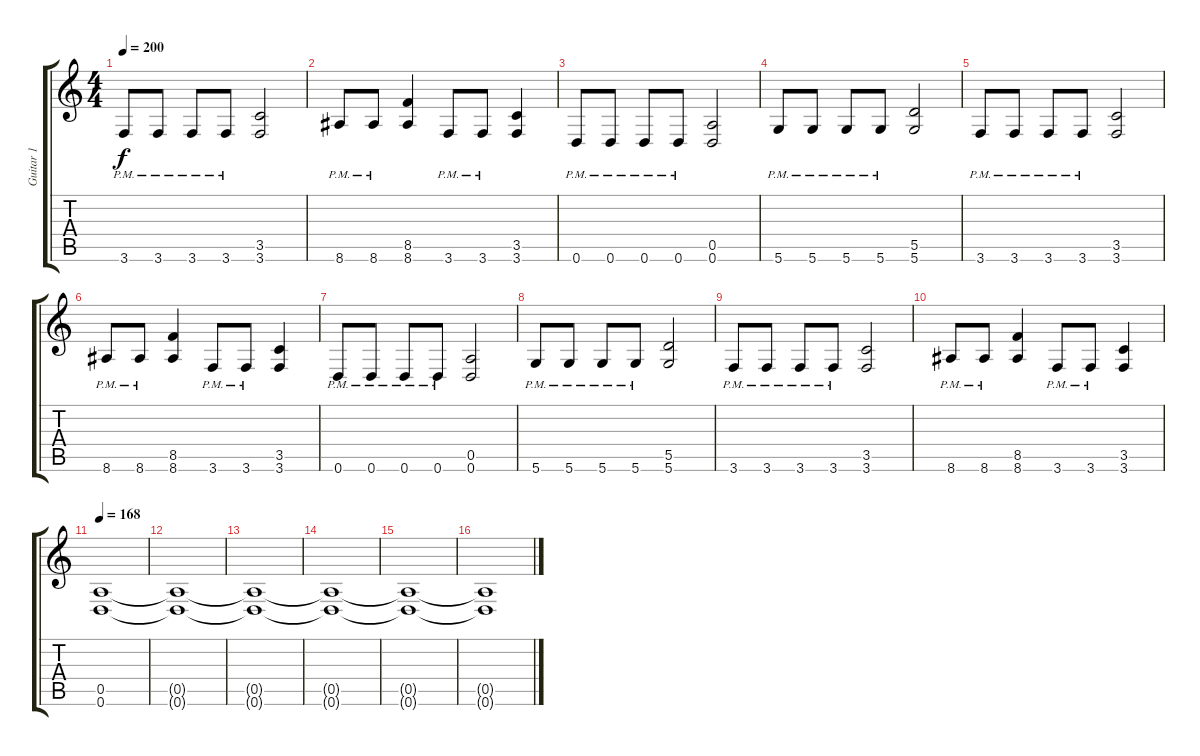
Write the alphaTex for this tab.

\track ("Guitar 1" "Guitar 1") {instrument overdrivenguitar}
\staff {score tabs}
\tuning (E4 B3 G3 D3 A2 D2) {hide}
\ts (4 4)
\tempo 200
\clef g2
\ks c
3.6{pm}.8{dy f} 3.6{pm}.8 3.6{pm}.8 3.6{pm}.8 (3.5 3.6).2 |
8.6{pm}.8 8.6{pm}.8 (8.5 8.6).4 3.6{pm}.8 3.6{pm}.8 (3.5 3.6).4 |
0.6{pm}.8 0.6{pm}.8 0.6{pm}.8 0.6{pm}.8 (0.5 0.6).2 |
5.6{pm}.8 5.6{pm}.8 5.6{pm}.8 5.6{pm}.8 (5.5 5.6).2 |
3.6{pm}.8 3.6{pm}.8 3.6{pm}.8 3.6{pm}.8 (3.5 3.6).2 |
8.6{pm}.8 8.6{pm}.8 (8.5 8.6).4 3.6{pm}.8 3.6{pm}.8 (3.5 3.6).4 |
0.6{pm}.8 0.6{pm}.8 0.6{pm}.8 0.6{pm}.8 (0.5 0.6).2 |
5.6{pm}.8 5.6{pm}.8 5.6{pm}.8 5.6{pm}.8 (5.5 5.6).2 |
3.6{pm}.8 3.6{pm}.8 3.6{pm}.8 3.6{pm}.8 (3.5 3.6).2 |
8.6{pm}.8 8.6{pm}.8 (8.5 8.6).4 3.6{pm}.8 3.6{pm}.8 (3.5 3.6).4 |
\tempo 168
(0.5 0.6).1 |
(0.5{t} 0.6{t}).1 |
(0.5{t} 0.6{t}).1 |
(0.5{t} 0.6{t}).1 |
(0.5{t} 0.6{t}).1 |
(0.5{t} 0.6{t}).1
